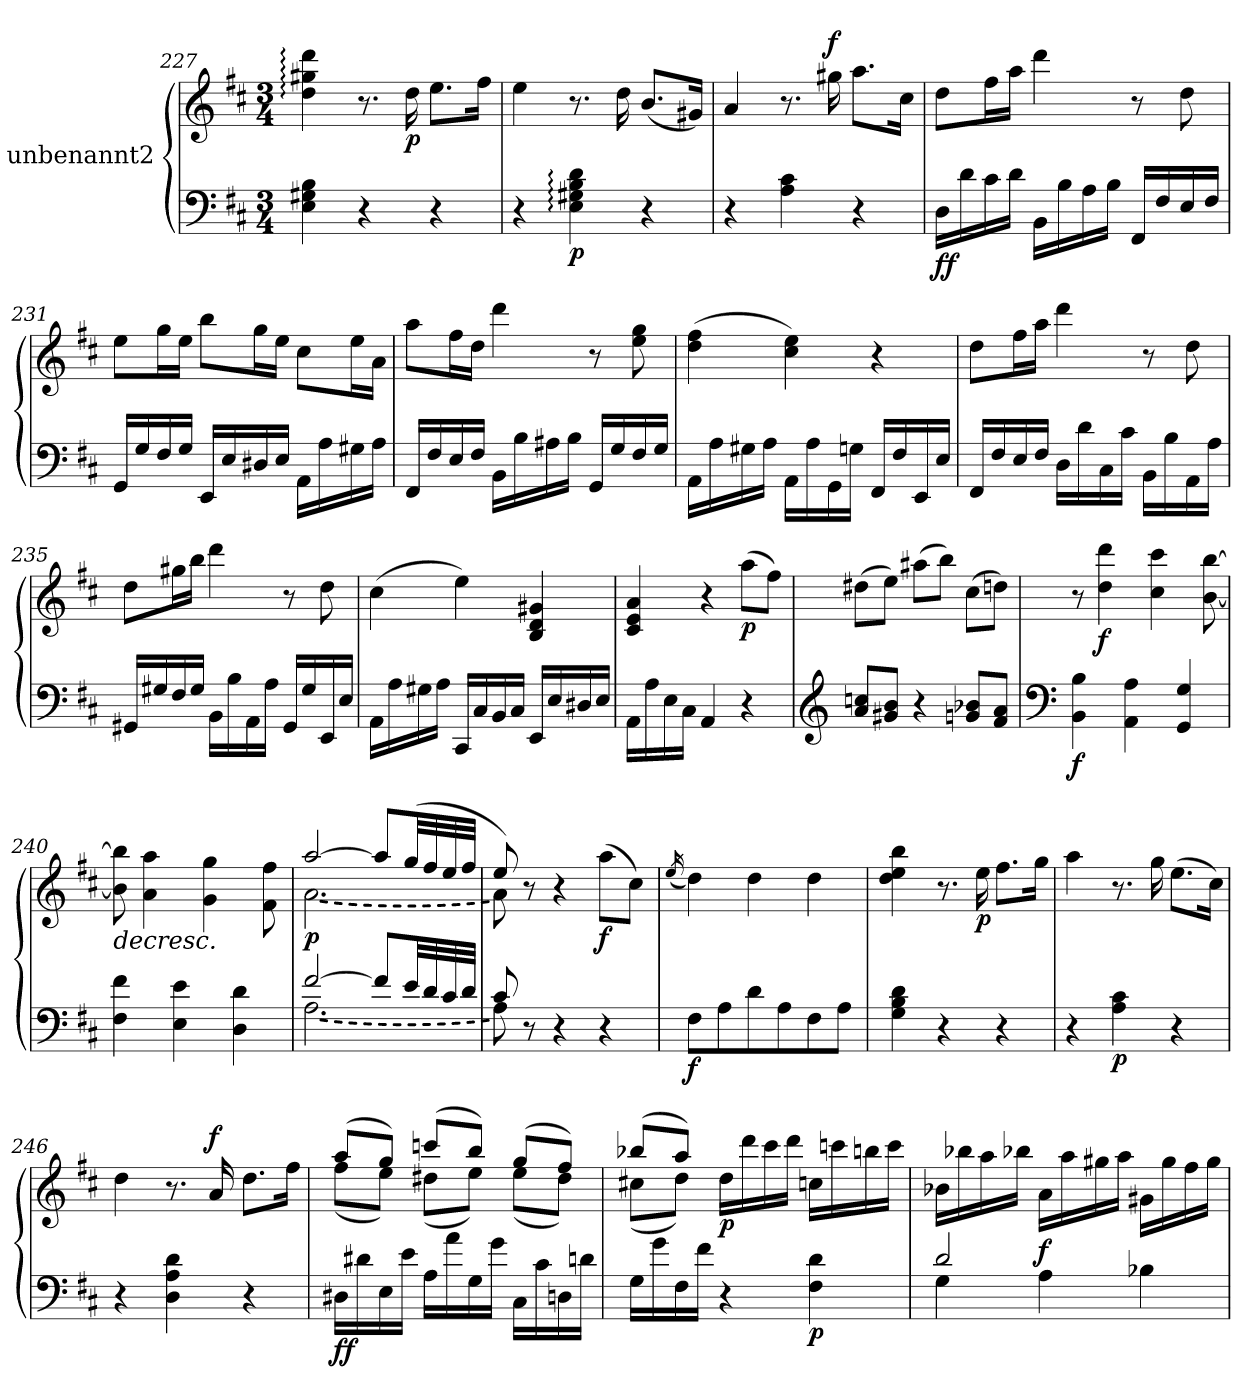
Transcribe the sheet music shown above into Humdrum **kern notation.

**kern	**kern	**dynam
*part1	*part1	*part1
*staff2	*staff1	*staff1/2
*I"unbenannt2	*	*
*clefF4	*clefG2	*
*k[f#c#]	*k[f#c#]	*
*M3/4	*M3/4	*
=227	=227	=227
4E\ 4G#X\ 4B\	4dd\: 4gg#X\: 4ddd\:	.
4r	8.r	.
!	!	!LO:DY:b
.	16dd\	p
4r	8.ee\L	.
.	16ff#\Jk	.
=228	=228	=228
4r	4ee\	.
!	!	!LO:DY:b=2
4E\: 4G#X\: 4B\: 4d\:	8.r	p
.	16dd\	.
4r	(<8.b/L	.
.	16g#X/Jk)	.
=229	=229	=229
4r	4a/	.
4A\ 4c#\	8.r	.
!	!	!LO:DY:a
.	16gg#X\	f
4r	8.aa\L	.
.	16cc#\Jk	.
=230	=230	=230
!	!	!LO:DY:b=2
!	!	!LO:DY:n=1:b
16D\LL	8dd\L	f f
16d\	.	.
16c#\	16ff#\L	.
16d\JJ	16aa\JJ	.
16BB\LL	4ddd\	.
16B\	.	.
16A\	.	.
16B\JJ	.	.
16FF#/LL	8r	.
16F#/	.	.
16E/	8dd\	.
16F#/JJ	.	.
=231	=231	=231
16GG/LL	8ee\L	.
16G/	.	.
16F#/	16gg\L	.
16G/JJ	16ee\JJ	.
16EE/LL	8bb\L	.
16E/	.	.
16D#X/	16gg\L	.
16E/JJ	16ee\JJ	.
16AA\LL	8cc#\L	.
16A\	.	.
16G#X\	16ee\L	.
16A\JJ	16a\JJ	.
=232	=232	=232
16FF#/LL	8aa\L	.
16F#/	.	.
16E/	16ff#\L	.
16F#/JJ	16dd\JJ	.
16BB\LL	4ddd\	.
16B\	.	.
16A#X\	.	.
16B\JJ	.	.
16GG/LL	8r	.
16G/	.	.
16F#/	8ee\ 8gg\	.
16G/JJ	.	.
=233	=233	=233
16AA\LL	(>4dd\ 4ff#\	.
16A\	.	.
16G#X\	.	.
16A\JJ	.	.
16AA\LL	4cc#\ 4ee\)	.
16A\	.	.
16GG\	.	.
16Gn\JJ	.	.
16FF#/LL	4r	.
16F#/	.	.
16EE/	.	.
16E/JJ	.	.
=234	=234	=234
16FF#/LL	8dd\L	.
16F#/	.	.
16E/	16ff#\L	.
16F#/JJ	16aa\JJ	.
16D\LL	4ddd\	.
16d\	.	.
16C#\	.	.
16c#\JJ	.	.
16BB\LL	8r	.
16B\	.	.
16AA\	8dd\	.
16A\JJ	.	.
=235	=235	=235
16GG#X/LL	8dd\L	.
16G#X/	.	.
16F#/	16gg#X\L	.
16G#/JJ	16bb\JJ	.
16BB\LL	4ddd\	.
16B\	.	.
16AA\	.	.
16A\JJ	.	.
16GG#/LL	8r	.
16G#/	.	.
16EE/	8dd\	.
16E/JJ	.	.
=236	=236	=236
16AA\LL	(>4cc#\	.
16A\	.	.
16G#X\	.	.
16A\JJ	.	.
16CC#/LL	4ee\)	.
16C#/	.	.
16BB/	.	.
16C#/JJ	.	.
16EE/LL	4B/ 4d/ 4g#X/	.
16E/	.	.
16D#X/	.	.
16E/JJ	.	.
=237	=237	=237
16AA\LL	4c#/ 4e/ 4a/	.
16A\	.	.
16E\	.	.
16C#\JJ	.	.
4AA/	4r	.
!	!	!LO:DY:b
4r	(>8aa\L	p
.	8ff#\J)	.
=238	=238	=238
*clefG2	*	*
8a/ 8ccn/L	(>8dd#X\L	.
8g#X/ 8b/J	8ee\J)	.
4r	(>8aa#X\L	.
.	8bb\J)	.
8gn/ 8b-X/L	(>8cc#\L	.
8f#/ 8a/J	8ddn\J)	.
=239	=239	=239
*clefF4	*	*
!	!	!LO:DY:b=2
4BB\ 4B\	8r	f
!	!	!LO:DY:b
.	4dd\ 4ddd\	f
4AA\ 4A\	.	.
.	4cc#\ 4ccc#\	.
4GG/ 4G/	.	.
.	[8b\ [8bb\	.
=240	=240	=240
!	!LO:TX:b:i:t=decresc.	!
4F#\ 4f#\	8b\] 8bb\]	.
.	4a\ 4aa\	.
4E\ 4e\	.	.
.	4g\ 4gg\	.
4D\ 4d\	.	.
.	8f#\ 8ff#\	.
=241	=241	=241
*^	*^	*
!	!LO:T:dash	!	!LO:T:dash	!LO:DY:b
[2f#/	[2.A\	[2aa/	[2.a\	p
8f#/L]	.	8aa/L]	.	.
32e/LL	.	(>32gg/LL	.	.
32d/	.	32ff#/	.	.
32c#/	.	32ee/	.	.
32d/JJJ	.	32ff#/JJJ	.	.
=242	=242	=242	=242	=242
8c#/	8A\]	8ee/)	8a\]	.
8r	2ryy	8r	2ryy	.
4r	.	4r	.	.
!	!	!	!	!LO:DY:b
4r	.	(>8aa\L	.	f
.	8ryy	8cc#\J)	8ryy	.
*v	*v	*	*	*
*	*v	*v	*
=243	=243	=243
.	(<16qee/	.
!	!	!LO:DY:b=2
8F#\L	4dd\)	f
8A\	.	.
8d\	4dd\	.
8A\	.	.
8F#\	4dd\	.
8A\J	.	.
=244	=244	=244
4G\ 4B\ 4d\	4dd\ 4ee\ 4bb\	.
4r	8.r	.
!	!	!LO:DY:b
.	16ee\	p
4r	8.ff#\L	.
.	16gg\Jk	.
=245	=245	=245
4r	4aa\	.
!	!	!LO:DY:b=2
4A\ 4c#\	8.r	p
.	16gg\	.
4r	(>8.ee\L	.
.	16cc#\Jk)	.
=246	=246	=246
4r	4dd\	.
4D\ 4A\ 4d\	8.r	.
!	!	!LO:DY:a
.	16a/	f
4r	8.dd\L	.
.	16ff#\Jk	.
=247	=247	=247
*	*^	*
!	!	!	!LO:DY:b=2
!	!	!	!LO:DY:n=1:b
16D#X\LL	(>8aa/L	(<8ff#\L	f f
16d#X\	.	.	.
16E\	8gg/J)	8ee\J)	.
16e\JJ	.	.	.
16A\LL	(>8cccn/L	(<8dd#X\L	.
16a\	.	.	.
16G\	8bb/J)	8ee\J)	.
16g\JJ	.	.	.
16C#\LL	(>8gg/L	(<8ee\L	.
16c#\	.	.	.
16Dn\	8ff#/J)	8dd#\J)	.
16dn\JJ	.	.	.
=248	=248	=248	=248
16G\LL	(>8bb-X/L	(<8cc#X\L	.
16g\	.	.	.
16F#\	8aa/J)	8dd\J)	.
16f#\JJ	.	.	.
!	!	!	!LO:DY:b
4r	16dd\LL	2ryy	p
.	16ddd\	.	.
.	16ccc#\	.	.
.	16ddd\JJ	.	.
!	!	!	!LO:DY:b=2
4F#\ 4d\	16ccn\LL	.	p
.	16cccn\	.	.
.	16bbn\	.	.
.	16ccc\JJ	.	.
*	*v	*v	*
=249	=249	=249
*^	*	*
2d/	4G\	16b-X\LL	.
.	.	16bb-X\	.
.	.	16aa\	.
.	.	16bb-X\JJ	.
!	!	!	!LO:DY:a=2
.	4A\	16a\LL	f
.	.	16aa\	.
.	.	16gg#X\	.
.	.	16aa\JJ	.
4B-X\	4ryy	16g#X\LL	.
.	.	16gg#\	.
.	.	16ff#\	.
.	.	16gg#\JJ	.
*v	*v	*	*
=	=	=
*-	*-	*-
